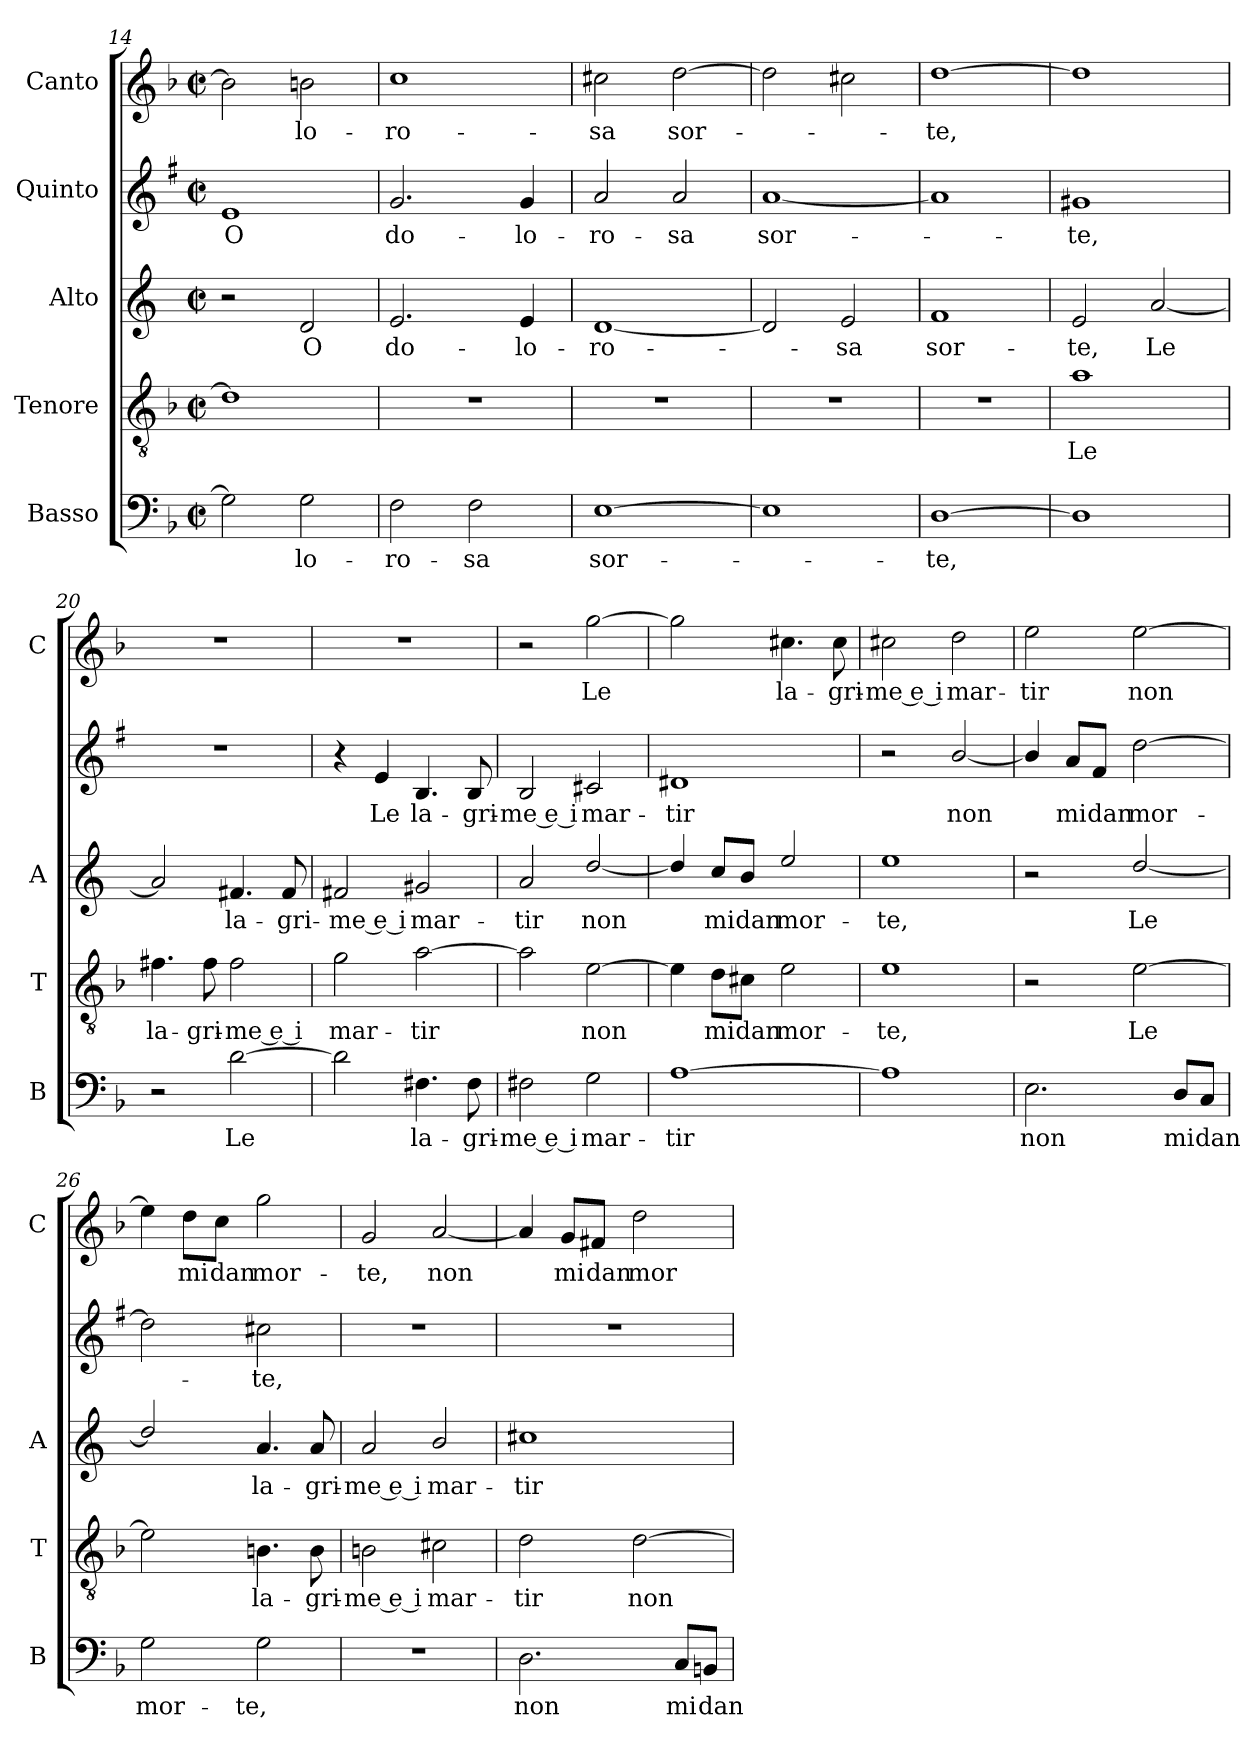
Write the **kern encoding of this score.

**kern	**text	**kern	**text	**kern	**text	**kern	**text	**kern	**text
*part5	*part5	*part4	*part4	*part3	*part3	*part2	*part2	*part1	*part1
*staff5	*staff5	*staff4	*staff4	*staff3	*staff3	*staff2	*staff2	*staff1	*staff1
*I"Basso	*	*I"Tenore	*	*I"Alto	*	*I"Quinto	*	*I"Canto	*
*I'B	*	*I'T	*	*I'A	*	*	*	*I'C	*
*clefF4	*	*clefGv2	*	*clefG2	*	*clefG2	*	*clefG2	*
*	*	*	*	*ITrd4c7	*	*ITrd1c2	*	*	*
*k[b-]	*	*k[b-]	*	*k[b-]	*	*k[b-]	*	*k[b-]	*
*F:	*	*F:	*	*F:	*	*F:	*	*F:	*
*M2/2	*	*M2/2	*	*M2/2	*	*M2/2	*	*M2/2	*
*met(c|)	*	*met(c|)	*	*met(c|)	*	*met(c|)	*	*met(c|)	*
=14	=14	=14	=14	=14	=14	=14	=14	=14	=14
!	!	!	!	!	!	!	!LO:LY:b	!	!
2G\]	.	1d]	.	2r	.	1d	O	2b-\]	.
!	!LO:LY:b	!	!	!	!LO:LY:b	!	!	!	!LO:LY:b
2G\	-lo-	.	.	2G/	O	.	.	2bn\	-lo-
=15	=15	=15	=15	=15	=15	=15	=15	=15	=15
!	!LO:LY:b	!	!	!	!LO:LY:b	!	!LO:LY:b	!	!LO:LY:b
2F\	-ro-	1r	.	2.A/	do-	2.f/	do-	1cc	-ro-
!	!LO:LY:b	!	!	!	!	!	!	!	!
2F\	-sa	.	.	.	.	.	.	.	.
!	!	!	!	!	!LO:LY:b	!	!LO:LY:b	!	!
.	.	.	.	4A/	-lo-	4f/	-lo-	.	.
=16	=16	=16	=16	=16	=16	=16	=16	=16	=16
!	!LO:LY:b	!	!	!	!LO:LY:b	!	!LO:LY:b	!	!LO:LY:b
[1E	sor-	1r	.	[1G	-ro-	2g/	-ro-	2cc#X\	-sa
!	!	!	!	!	!	!	!LO:LY:b	!	!LO:LY:b
.	.	.	.	.	.	2g/	-sa	[2dd\	sor-
=17	=17	=17	=17	=17	=17	=17	=17	=17	=17
!	!	!	!	!	!	!	!LO:LY:b	!	!
1E]	.	1r	.	2G/]	.	[1g	sor-	2dd\]	.
!	!	!	!	!	!LO:LY:b	!	!	!	!
.	.	.	.	2A/	-sa	.	.	2cc#X\	.
!!LO:LB:g=z
=18	=18	=18	=18	=18	=18	=18	=18	=18	=18
!	!LO:LY:b	!	!	!	!LO:LY:b	!	!	!	!LO:LY:b
[1D	-te,	1r	.	1B-	sor-	1g]	.	[1dd	-te,
=19	=19	=19	=19	=19	=19	=19	=19	=19	=19
!	!	!	!LO:LY:b	!	!LO:LY:b	!	!LO:LY:b	!	!
1D]	.	1a	Le	2A/	-te,	1f#X	-te,	1dd]	.
!	!	!	!	!	!LO:LY:b	!	!	!	!
.	.	.	.	[2d/	Le	.	.	.	.
=20	=20	=20	=20	=20	=20	=20	=20	=20	=20
!	!	!	!LO:LY:b	!	!	!	!	!	!
2r	.	4.f#X\	la-	2d/]	.	1r	.	1r	.
!	!	!	!LO:LY:b	!	!	!	!	!	!
.	.	8f#\	-gri-	.	.	.	.	.	.
!	!LO:LY:b	!	!LO:LY:b	!	!LO:LY:b	!	!	!	!
[2d\	Le	2f#\	-me e i	4.Bn/	la-	.	.	.	.
!	!	!	!	!	!LO:LY:b	!	!	!	!
.	.	.	.	8B/	-gri-	.	.	.	.
=21	=21	=21	=21	=21	=21	=21	=21	=21	=21
!	!	!	!LO:LY:b	!	!LO:LY:b	!	!	!	!
2d\]	.	2g\	mar-	2Bn/	-me e i	4r	.	1r	.
!	!	!	!	!	!	!	!LO:LY:b	!	!
.	.	.	.	.	.	4d/	Le	.	.
!	!LO:LY:b	!	!LO:LY:b	!	!LO:LY:b	!	!LO:LY:b	!	!
4.F#X\	la-	[2a\	-tir	2c#X/	mar-	4.A/	la-	.	.
!	!LO:LY:b	!	!	!	!	!	!LO:LY:b	!	!
8F#\	-gri-	.	.	.	.	8A/	-gri-	.	.
=22	=22	=22	=22	=22	=22	=22	=22	=22	=22
!	!LO:LY:b	!	!	!	!LO:LY:b	!	!LO:LY:b	!	!
2F#X\	-me e i	2a\]	.	2d/	-tir	2A/	-me e i	2r	.
!	!LO:LY:b	!	!LO:LY:b	!	!LO:LY:b	!	!LO:LY:b	!	!LO:LY:b
2G\	mar-	[2e\	non	[2g/	non	2Bn/	mar-	[2gg\	Le
=23	=23	=23	=23	=23	=23	=23	=23	=23	=23
!	!LO:LY:b	!	!	!	!	!	!LO:LY:b	!	!
[1A	-tir	4e\]	.	4g/]	.	1c#X	-tir	2gg\]	.
!	!	!	!LO:LY:b	!	!LO:LY:b	!	!	!	!
.	.	8d\L	mi	8f/L	mi	.	.	.	.
!	!	!	!LO:LY:b	!	!LO:LY:b	!	!	!	!
.	.	8c#X\J	dan	8e/J	dan	.	.	.	.
!	!	!	!LO:LY:b	!	!LO:LY:b	!	!	!	!LO:LY:b
.	.	2e\	mor-	2a/	mor-	.	.	4.cc#X\	la-
!	!	!	!	!	!	!	!	!	!LO:LY:b
.	.	.	.	.	.	.	.	8cc#\	-gri-
=24	=24	=24	=24	=24	=24	=24	=24	=24	=24
!	!	!	!LO:LY:b	!	!LO:LY:b	!	!	!	!LO:LY:b
1A]	.	1e	-te,	1a	-te,	2r	.	2cc#X\	-me e i
!	!	!	!	!	!	!	!LO:LY:b	!	!LO:LY:b
.	.	.	.	.	.	[2a/	non	2dd\	mar-
!!LO:PB:g=z
=25	=25	=25	=25	=25	=25	=25	=25	=25	=25
!	!LO:LY:b	!	!	!	!	!	!	!	!LO:LY:b
2.E\	non	2r	.	2r	.	4a/]	.	2ee\	-tir
!	!	!	!	!	!	!	!LO:LY:b	!	!
.	.	.	.	.	.	8g/L	mi	.	.
!	!	!	!	!	!	!	!LO:LY:b	!	!
.	.	.	.	.	.	8e/J	dan	.	.
!	!	!	!LO:LY:b	!	!LO:LY:b	!	!LO:LY:b	!	!LO:LY:b
.	.	[2e\	Le	[2g/	Le	[2cc\	mor-	[2ee\	non
!	!LO:LY:b	!	!	!	!	!	!	!	!
8D/L	mi	.	.	.	.	.	.	.	.
!	!LO:LY:b	!	!	!	!	!	!	!	!
8C/J	dan	.	.	.	.	.	.	.	.
=26	=26	=26	=26	=26	=26	=26	=26	=26	=26
!	!LO:LY:b	!	!	!	!	!	!	!	!
2G\	mor-	2e\]	.	2g/]	.	2cc\]	.	4ee\]	.
!	!	!	!	!	!	!	!	!	!LO:LY:b
.	.	.	.	.	.	.	.	8dd\L	mi
!	!	!	!	!	!	!	!	!	!LO:LY:b
.	.	.	.	.	.	.	.	8cc\J	dan
!	!LO:LY:b	!	!LO:LY:b	!	!LO:LY:b	!	!LO:LY:b	!	!LO:LY:b
2G\	-te,	4.Bn\	la-	4.d/	la-	2bn\	-te,	2gg\	mor-
!	!	!	!LO:LY:b	!	!LO:LY:b	!	!	!	!
.	.	8B\	-gri-	8d/	-gri-	.	.	.	.
=27	=27	=27	=27	=27	=27	=27	=27	=27	=27
!	!	!	!LO:LY:b	!	!LO:LY:b	!	!	!	!LO:LY:b
1r	.	2Bn\	-me e i	2d/	-me e i	1r	.	2g/	-te,
!	!	!	!LO:LY:b	!	!LO:LY:b	!	!	!	!LO:LY:b
.	.	2c#X\	mar-	2e/	mar-	.	.	[2a/	non
=28	=28	=28	=28	=28	=28	=28	=28	=28	=28
!	!LO:LY:b	!	!LO:LY:b	!	!LO:LY:b	!	!	!	!
2.D\	non	2d\	-tir	1f#X	-tir	1r	.	4a/]	.
!	!	!	!	!	!	!	!	!	!LO:LY:b
.	.	.	.	.	.	.	.	8g/L	mi
!	!	!	!	!	!	!	!	!	!LO:LY:b
.	.	.	.	.	.	.	.	8f#X/J	dan
!	!	!	!LO:LY:b	!	!	!	!	!	!LO:LY:b
.	.	[2d\	non	.	.	.	.	2dd\	mor-
!	!LO:LY:b	!	!	!	!	!	!	!	!
8C/L	mi	.	.	.	.	.	.	.	.
!	!LO:LY:b	!	!	!	!	!	!	!	!
8BBn/J	dan	.	.	.	.	.	.	.	.
=	=	=	=	=	=	=	=	=	=
*-	*-	*-	*-	*-	*-	*-	*-	*-	*-
